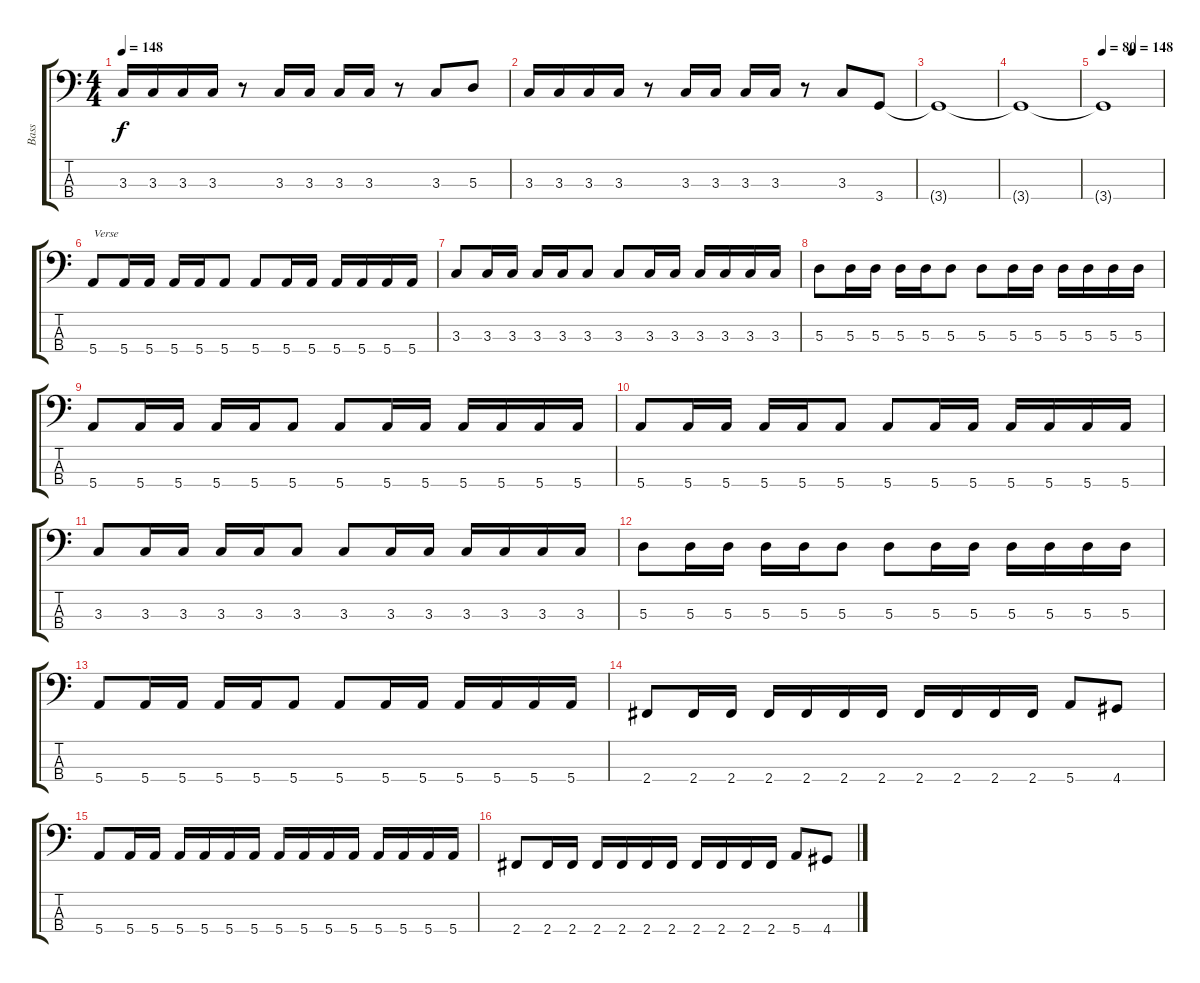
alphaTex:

\track ("Bass" "Bass") {instrument electricbasspick}
\staff {score tabs}
\tuning (G2 D2 A1 E1) {hide}
\ts (4 4)
\tempo 148
\clef f4
\ks c
3.3.16{dy f instrument electricbasspick} 3.3.16 3.3.16 3.3.16 r.8 3.3.16 3.3.16 3.3.16 3.3.16 r.8 3.3.8 5.3.8 |
3.3.16 3.3.16 3.3.16 3.3.16 r.8 3.3.16 3.3.16 3.3.16 3.3.16 r.8 3.3.8 3.4.8 |
3.4{t}.1 |
3.4{t}.1 |
\tempo 80
\tempo (148 0.5)
3.4{t}.1 |
5.4.8{txt "Verse"} 5.4.16 5.4.16 5.4.16 5.4.16 5.4.8 5.4.8 5.4.16 5.4.16 5.4.16 5.4.16 5.4.16 5.4.16 |
3.3.8 3.3.16 3.3.16 3.3.16 3.3.16 3.3.8 3.3.8 3.3.16 3.3.16 3.3.16 3.3.16 3.3.16 3.3.16 |
5.3.8 5.3.16 5.3.16 5.3.16 5.3.16 5.3.8 5.3.8 5.3.16 5.3.16 5.3.16 5.3.16 5.3.16 5.3.16 |
5.4.8 5.4.16 5.4.16 5.4.16 5.4.16 5.4.8 5.4.8 5.4.16 5.4.16 5.4.16 5.4.16 5.4.16 5.4.16 |
5.4.8 5.4.16 5.4.16 5.4.16 5.4.16 5.4.8 5.4.8 5.4.16 5.4.16 5.4.16 5.4.16 5.4.16 5.4.16 |
3.3.8 3.3.16 3.3.16 3.3.16 3.3.16 3.3.8 3.3.8 3.3.16 3.3.16 3.3.16 3.3.16 3.3.16 3.3.16 |
5.3.8 5.3.16 5.3.16 5.3.16 5.3.16 5.3.8 5.3.8 5.3.16 5.3.16 5.3.16 5.3.16 5.3.16 5.3.16 |
5.4.8 5.4.16 5.4.16 5.4.16 5.4.16 5.4.8 5.4.8 5.4.16 5.4.16 5.4.16 5.4.16 5.4.16 5.4.16 |
2.4.8 2.4.16 2.4.16 2.4.16 2.4.16 2.4.16 2.4.16 2.4.16 2.4.16 2.4.16 2.4.16 5.4.8 4.4.8 |
5.4.8 5.4.16 5.4.16 5.4.16 5.4.16 5.4.16 5.4.16 5.4.16 5.4.16 5.4.16 5.4.16 5.4.16 5.4.16 5.4.16 5.4.16 |
2.4.8 2.4.16 2.4.16 2.4.16 2.4.16 2.4.16 2.4.16 2.4.16 2.4.16 2.4.16 2.4.16 5.4.8 4.4.8
